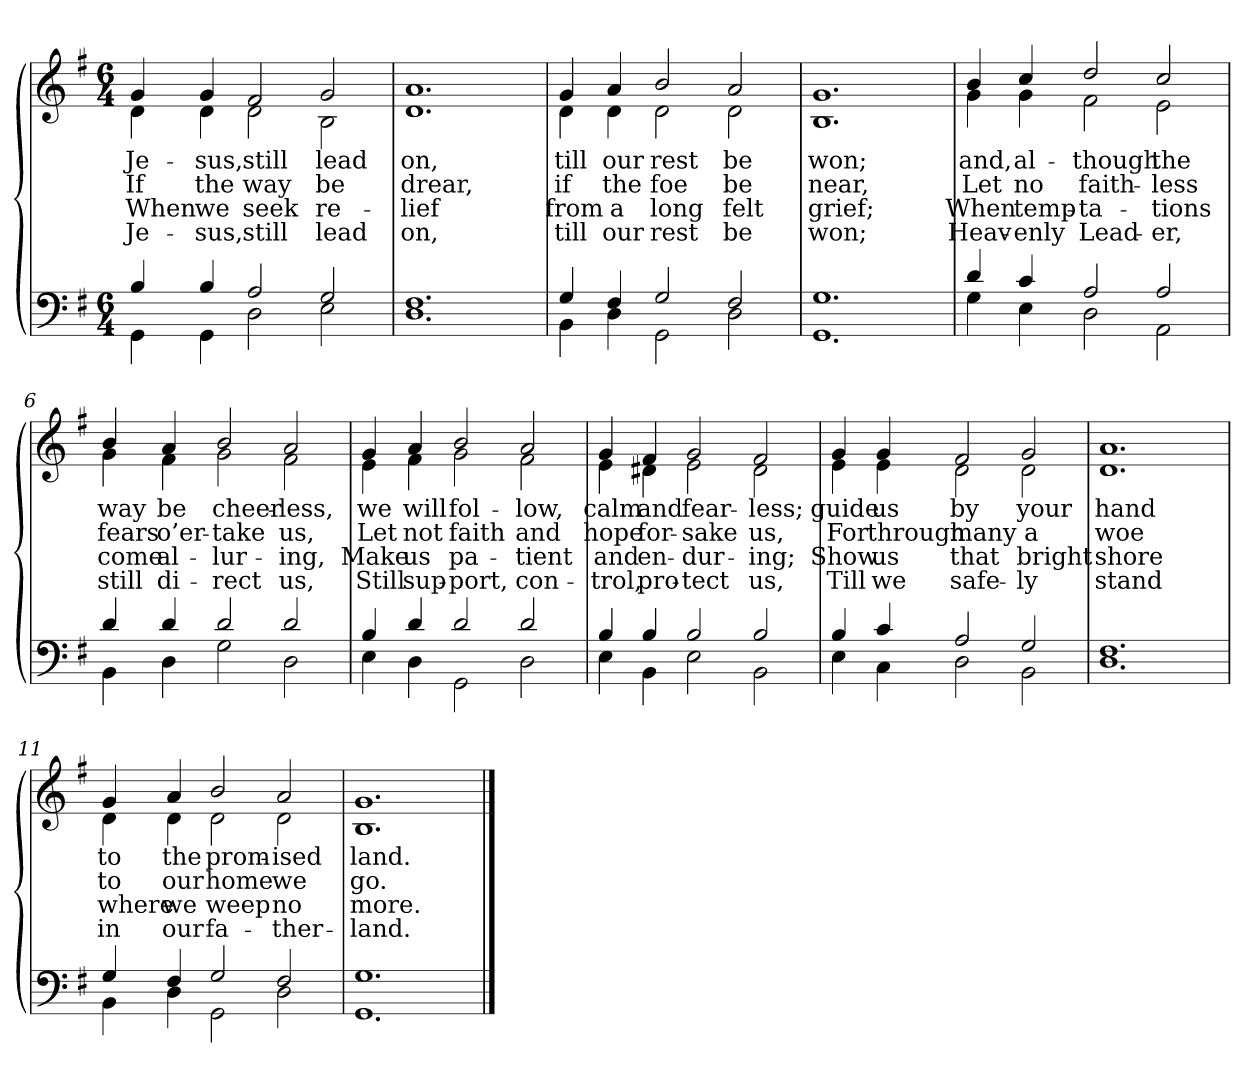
**kern	**kern	**text	**text	**text	**text
*part2	*part1	*part1	*part1	*part1	*part1
*staff2	*staff1	*staff1	*staff1	*staff1	*staff1
*clefF4	*clefG2	*	*	*	*
*k[f#]	*k[f#]	*	*	*	*
*M6/4	*M6/4	*	*	*	*
=1	=1	=1	=1	=1	=1
*^	*	*	*	*	*
!	!	!LO:TX:b:i:t=Verse	!	!	!	!
!	!	!	!LO:LY:b	!LO:LY:b	!LO:LY:b	!LO:LY:b
*	*	*^	*	*	*	*
4B/	4GG\	4g/	4d\	Je-	If	When	Je-
!	!	!	!	!LO:LY:b	!LO:LY:b	!LO:LY:b	!LO:LY:b
4B/	4GG\	4g/	4d\	-sus,	the	we	-sus,
!	!	!	!	!LO:LY:b	!LO:LY:b	!LO:LY:b	!LO:LY:b
2A/	2D\	2f#/	2d\	still	way	seek	still
!	!	!	!	!LO:LY:b	!LO:LY:b	!LO:LY:b	!LO:LY:b
2G/	2E\	2g/	2B\	lead	be	re-	lead
=2	=2	=2	=2	=2	=2	=2	=2
!	!	!	!	!LO:LY:b	!LO:LY:b	!LO:LY:b	!LO:LY:b
1.F#	1.D	1.a	1.d	on,	drear,	-lief	on,
!!LO:LB:g=z	!!
=3	=3	=3	=3	=3	=3	=3	=3
!	!	!	!	!LO:LY:b	!LO:LY:b	!LO:LY:b	!LO:LY:b
4G/	4BB\	4g/	4d\	till	if	from	till
!	!	!	!	!LO:LY:b	!LO:LY:b	!LO:LY:b	!LO:LY:b
4F#/	4D\	4a/	4d\	our	the	a	our
!	!	!	!	!LO:LY:b	!LO:LY:b	!LO:LY:b	!LO:LY:b
2G/	2GG\	2b/	2d\	rest	foe	long	rest
!	!	!	!	!LO:LY:b	!LO:LY:b	!LO:LY:b	!LO:LY:b
2F#/	2D\	2a/	2d\	be	be	felt	be
=4	=4	=4	=4	=4	=4	=4	=4
!	!	!	!	!LO:LY:b	!LO:LY:b	!LO:LY:b	!LO:LY:b
1.G	1.GG	1.g	1.B	won;	near,	grief;	won;
!!LO:LB:g=z	!!
=5	=5	=5	=5	=5	=5	=5	=5
!	!	!	!	!LO:LY:b	!LO:LY:b	!LO:LY:b	!LO:LY:b
4d/	4G\	4b/	4g\	and,	Let	When	Heav-
!	!	!	!	!LO:LY:b	!LO:LY:b	!LO:LY:b	!LO:LY:b
4c/	4E\	4cc/	4g\	al-	no	temp-	-enly
!	!	!	!	!LO:LY:b	!LO:LY:b	!LO:LY:b	!LO:LY:b
2A/	2D\	2dd/	2f#\	-though	faith-	-ta-	Lead-
!	!	!	!	!LO:LY:b	!LO:LY:b	!LO:LY:b	!LO:LY:b
2A/	2AA\	2cc/	2e\	the	-less	-tions	-er,
=6	=6	=6	=6	=6	=6	=6	=6
!	!	!	!	!LO:LY:b	!LO:LY:b	!LO:LY:b	!LO:LY:b
4d/	4BB\	4b/	4g\	way	fears	come	still
!	!	!	!	!LO:LY:b	!LO:LY:b	!LO:LY:b	!LO:LY:b
4d/	4D\	4a/	4f#\	be	o’er-	al-	di-
!	!	!	!	!LO:LY:b	!LO:LY:b	!LO:LY:b	!LO:LY:b
2d/	2G\	2b/	2g\	cheer-	-take	-lur-	-rect
!	!	!	!	!LO:LY:b	!LO:LY:b	!LO:LY:b	!LO:LY:b
2d/	2D\	2a/	2f#\	-less,	us,	-ing,	us,
!!LO:LB:g=z	!!
=7	=7	=7	=7	=7	=7	=7	=7
!	!	!	!	!LO:LY:b	!LO:LY:b	!LO:LY:b	!LO:LY:b
4B/	4E\	4g/	4e\	we	Let	Make	Still
!	!	!	!	!LO:LY:b	!LO:LY:b	!LO:LY:b	!LO:LY:b
4d/	4D\	4a/	4f#\	will	not	us	sup-
!	!	!	!	!LO:LY:b	!LO:LY:b	!LO:LY:b	!LO:LY:b
2d/	2GG\	2b/	2g\	fol-	faith	pa-	-port,
!	!	!	!	!LO:LY:b	!LO:LY:b	!LO:LY:b	!LO:LY:b
2d/	2D\	2a/	2f#\	-low,	and	-tient	con-
=8	=8	=8	=8	=8	=8	=8	=8
!	!	!	!	!LO:LY:b	!LO:LY:b	!LO:LY:b	!LO:LY:b
4B/	4E\	4g/	4e\	calm	hope	and	-trol,
!	!	!	!	!LO:LY:b	!LO:LY:b	!LO:LY:b	!LO:LY:b
4B/	4BB\	4f#/	4d#X\	and	for-	en-	pro-
!	!	!	!	!LO:LY:b	!LO:LY:b	!LO:LY:b	!LO:LY:b
2B/	2E\	2g/	2e\	fear-	-sake	-dur-	-tect
!	!	!	!	!LO:LY:b	!LO:LY:b	!LO:LY:b	!LO:LY:b
2B/	2BB\	2f#/	2d#\	-less;	us,	-ing;	us,
!!LO:LB:g=z	!!
=9	=9	=9	=9	=9	=9	=9	=9
!	!	!	!	!LO:LY:b	!LO:LY:b	!LO:LY:b	!LO:LY:b
4B/	4E\	4g/	4e\	guide	For	Show	Till
!	!	!	!	!LO:LY:b	!LO:LY:b	!LO:LY:b	!LO:LY:b
4c/	4C\	4g/	4e\	us	through	us	we
!	!	!	!	!LO:LY:b	!LO:LY:b	!LO:LY:b	!LO:LY:b
2A/	2D\	2f#/	2d\	by	many	that	safe-
!	!	!	!	!LO:LY:b	!LO:LY:b	!LO:LY:b	!LO:LY:b
2G/	2BB\	2g/	2d\	your	a	bright	-ly
=10	=10	=10	=10	=10	=10	=10	=10
!	!	!	!	!LO:LY:b	!LO:LY:b	!LO:LY:b	!LO:LY:b
1.F#	1.D	1.a	1.d	hand	woe	shore	stand
!!LO:LB:g=z	!!
=11	=11	=11	=11	=11	=11	=11	=11
!	!	!	!	!LO:LY:b	!LO:LY:b	!LO:LY:b	!LO:LY:b
4G/	4BB\	4g/	4d\	to	to	where	in
!	!	!	!	!LO:LY:b	!LO:LY:b	!LO:LY:b	!LO:LY:b
4F#/	4D\	4a/	4d\	the	our	we	our
!	!	!	!	!LO:LY:b	!LO:LY:b	!LO:LY:b	!LO:LY:b
2G/	2GG\	2b/	2d\	prom-	home	weep	fa-
!	!	!	!	!LO:LY:b	!LO:LY:b	!LO:LY:b	!LO:LY:b
2F#/	2D\	2a/	2d\	-ised	we	no	-ther-
=12	=12	=12	=12	=12	=12	=12	=12
!	!	!	!	!LO:LY:b	!LO:LY:b	!LO:LY:b	!LO:LY:b
1.G	1.GG	1.g	1.B	land.	go.	more.	-land.
*v	*v	*	*	*	*	*	*
*	*v	*v	*	*	*	*
==	==	==	==	==	==
*-	*-	*-	*-	*-	*-
